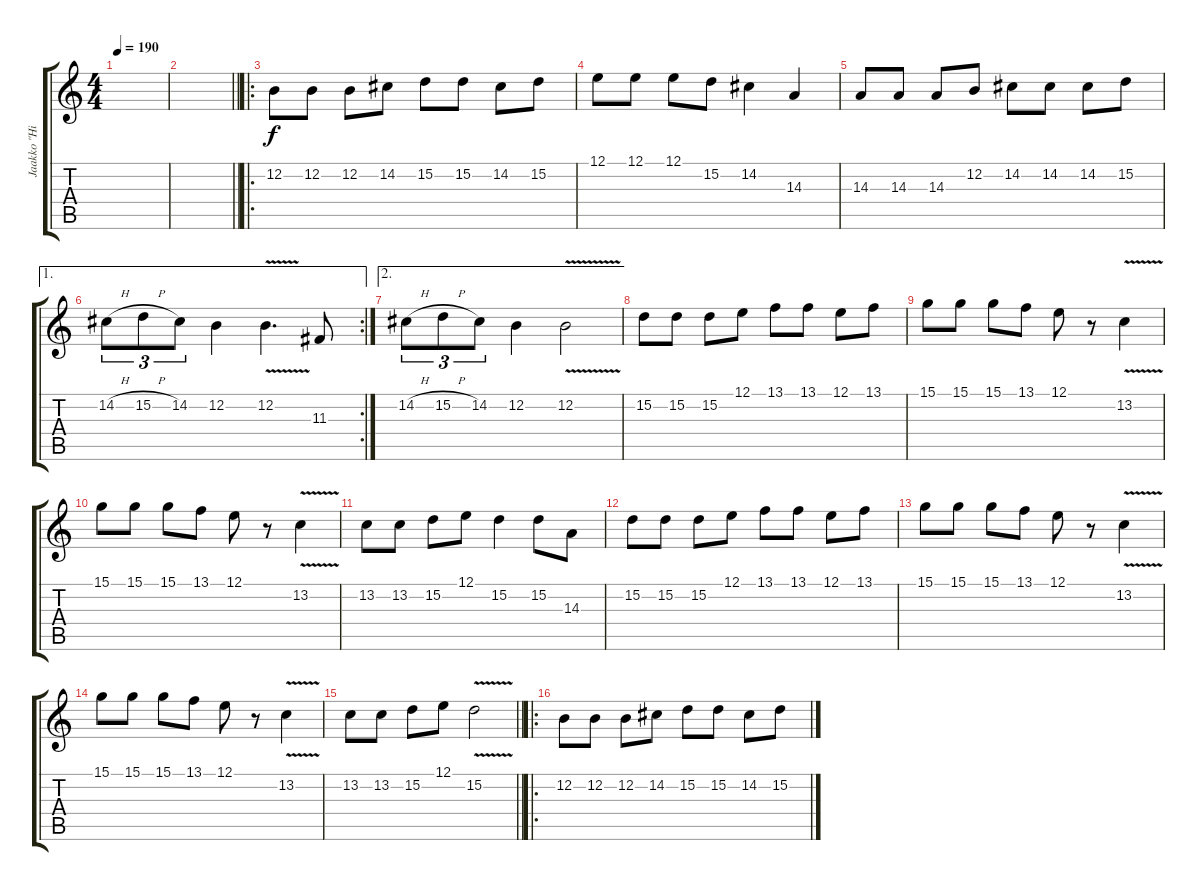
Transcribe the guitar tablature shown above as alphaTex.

\track ("Jaakko \"Hittavainen\" Lemmetty" "Jaakko \"Hi") {instrument violin}
\staff {score tabs}
\tuning (E4 B3 G3 D3 A2 E2) {hide}
\ts (4 4)
\tempo 190
\clef g2
\ks c
|
\barLineRight lightlight
|
\ro
\section ("" "")
12.2.8 12.2.8 12.2.8 14.2.8 15.2.8 15.2.8 14.2.8 15.2.8 |
12.1.8 12.1.8 12.1.8 15.2.8 14.2.4 14.3.4 |
14.3.8 14.3.8 14.3.8 12.2.8 14.2.8 14.2.8 14.2.8 15.2.8 |
\ae 1
\rc 2
14.2{h}.8{tu (3 2)} 15.2{h}.8{tu (3 2)} 14.2.8{tu (3 2)} 12.2.4 12.2{v}.4{d} 11.3.8 |
\ae 2
14.2{h}.8{tu (3 2)} 15.2{h}.8{tu (3 2)} 14.2.8{tu (3 2)} 12.2.4 12.2{v}.2 |
15.2.8 15.2.8 15.2.8 12.1.8 13.1.8 13.1.8 12.1.8 13.1.8 |
15.1.8 15.1.8 15.1.8 13.1.8 12.1.8 r.8 13.2{v}.4 |
15.1.8 15.1.8 15.1.8 13.1.8 12.1.8 r.8 13.2{v}.4 |
13.2.8 13.2.8 15.2.8 12.1.8 15.2.4 15.2.8 14.3.8 |
15.2.8 15.2.8 15.2.8 12.1.8 13.1.8 13.1.8 12.1.8 13.1.8 |
15.1.8 15.1.8 15.1.8 13.1.8 12.1.8 r.8 13.2{v}.4 |
15.1.8 15.1.8 15.1.8 13.1.8 12.1.8 r.8 13.2{v}.4 |
\barLineRight lightlight
13.2.8 13.2.8 15.2.8 12.1.8 15.2{v}.2 |
\ro
\section ("" "")
12.2.8 12.2.8 12.2.8 14.2.8 15.2.8 15.2.8 14.2.8 15.2.8
